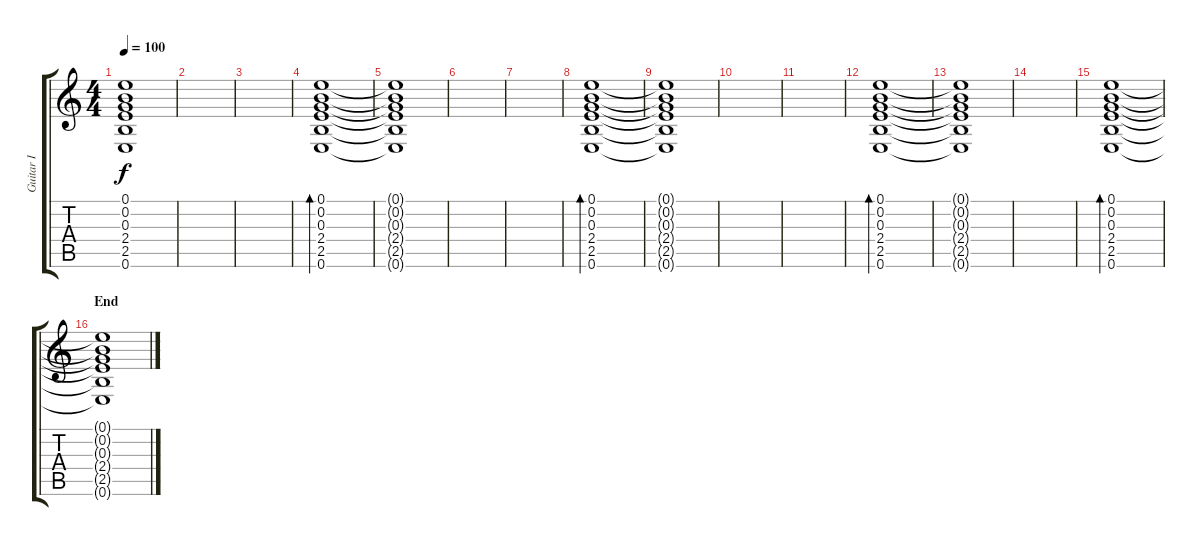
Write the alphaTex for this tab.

\track ("Guitar I" "Guitar I") {instrument electricguitarclean}
\staff {score tabs}
\tuning (E4 B3 G3 D3 A2 E2) {hide}
\ts (4 4)
\tempo 100
\clef g2
\ks c
(0.1{t} 0.2{t} 0.3{t} 2.4{t} 2.5{t} 0.6{t}).1{dy f} |
|
|
(0.1 0.2 0.3 2.4 2.5 0.6).1{bd 120} |
(0.1{t} 0.2{t} 0.3{t} 2.4{t} 2.5{t} 0.6{t}).1 |
|
|
(0.1 0.2 0.3 2.4 2.5 0.6).1{bd 120} |
(0.1{t} 0.2{t} 0.3{t} 2.4{t} 2.5{t} 0.6{t}).1 |
|
|
(0.1 0.2 0.3 2.4 2.5 0.6).1{bd 120} |
(0.1{t} 0.2{t} 0.3{t} 2.4{t} 2.5{t} 0.6{t}).1 |
|
(0.1 0.2 0.3 2.4 2.5 0.6).1{bd 120} |
\section ("" "End")
(0.1{t} 0.2{t} 0.3{t} 2.4{t} 2.5{t} 0.6{t}).1
